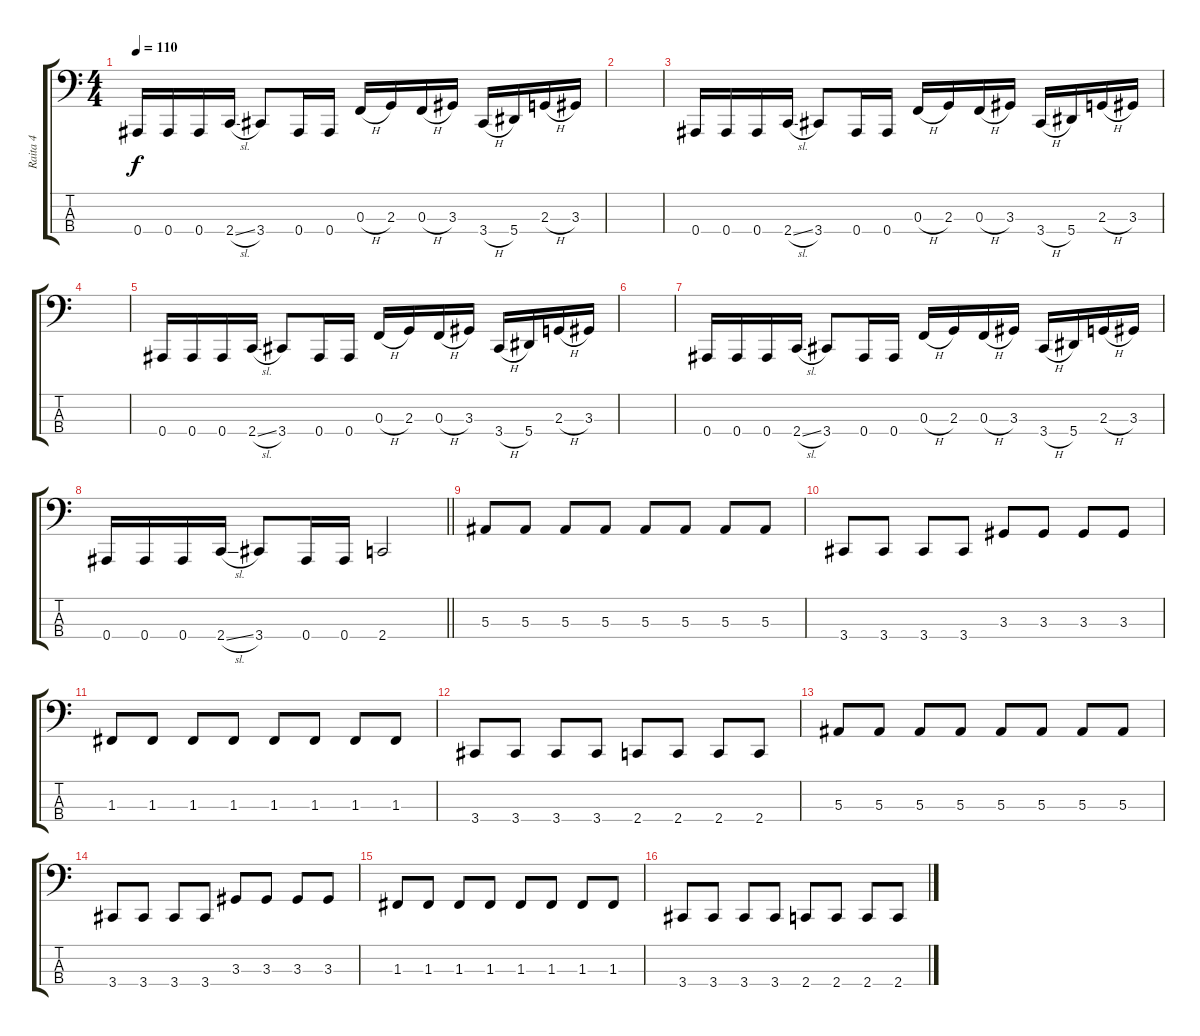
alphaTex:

\track ("Raita 4" "Raita 4") {instrument slapbass1}
\staff {score tabs}
\tuning (Eb2 Bb1 F1 Bb0) {hide}
\ts (4 4)
\tempo 110
\clef f4
\ks c
0.4.16{dy f} 0.4.16 0.4.16 2.4{sl}.16 3.4.8 0.4.16 0.4.16 0.3{h}.16 2.3.16 0.3{h}.16 3.3.16 3.4{h}.16 5.4.16 2.3{h}.16 3.3.16 |
|
0.4.16 0.4.16 0.4.16 2.4{sl}.16 3.4.8 0.4.16 0.4.16 0.3{h}.16 2.3.16 0.3{h}.16 3.3.16 3.4{h}.16 5.4.16 2.3{h}.16 3.3.16 |
|
0.4.16 0.4.16 0.4.16 2.4{sl}.16 3.4.8 0.4.16 0.4.16 0.3{h}.16 2.3.16 0.3{h}.16 3.3.16 3.4{h}.16 5.4.16 2.3{h}.16 3.3.16 |
|
0.4.16 0.4.16 0.4.16 2.4{sl}.16 3.4.8 0.4.16 0.4.16 0.3{h}.16 2.3.16 0.3{h}.16 3.3.16 3.4{h}.16 5.4.16 2.3{h}.16 3.3.16 |
\barLineRight lightlight
0.4.16 0.4.16 0.4.16 2.4{sl}.16 3.4.8 0.4.16 0.4.16 2.4.2 |
\section ("" "")
5.3.8 5.3.8 5.3.8 5.3.8 5.3.8 5.3.8 5.3.8 5.3.8 |
3.4.8 3.4.8 3.4.8 3.4.8 3.3.8 3.3.8 3.3.8 3.3.8 |
1.3.8 1.3.8 1.3.8 1.3.8 1.3.8 1.3.8 1.3.8 1.3.8 |
3.4.8 3.4.8 3.4.8 3.4.8 2.4.8 2.4.8 2.4.8 2.4.8 |
5.3.8 5.3.8 5.3.8 5.3.8 5.3.8 5.3.8 5.3.8 5.3.8 |
3.4.8 3.4.8 3.4.8 3.4.8 3.3.8 3.3.8 3.3.8 3.3.8 |
1.3.8 1.3.8 1.3.8 1.3.8 1.3.8 1.3.8 1.3.8 1.3.8 |
3.4.8 3.4.8 3.4.8 3.4.8 2.4.8 2.4.8 2.4.8 2.4.8
